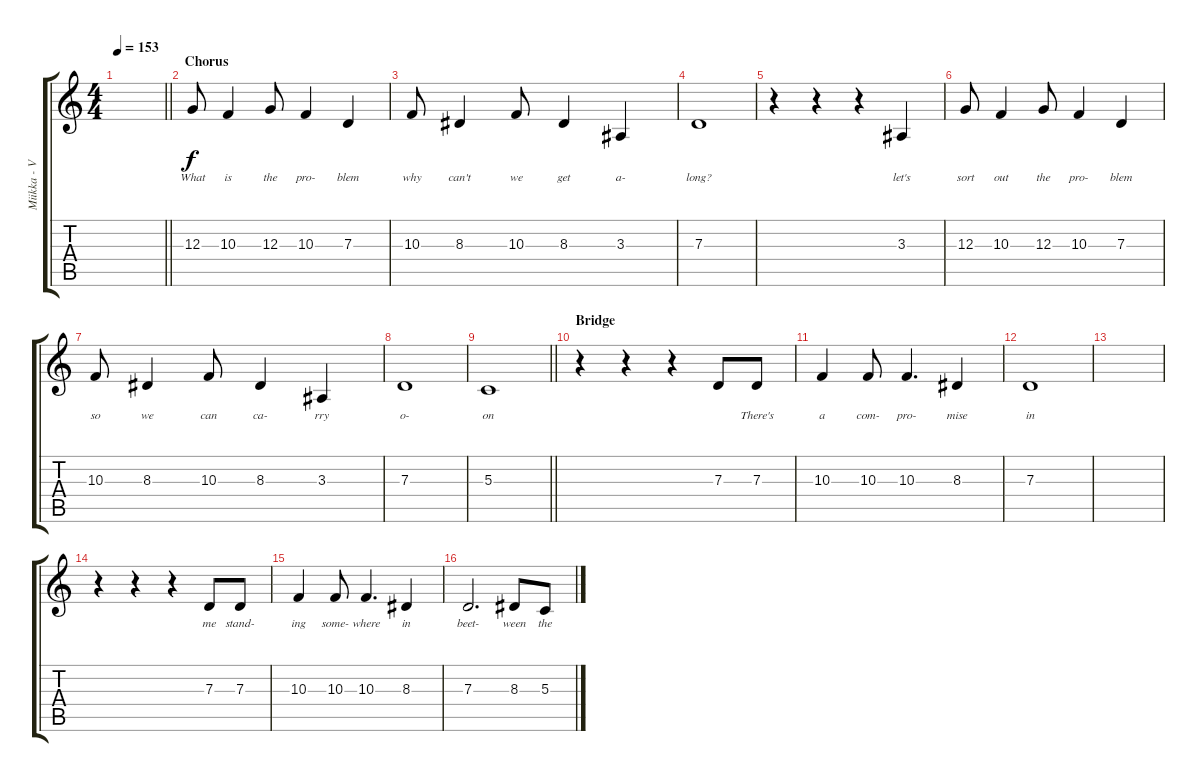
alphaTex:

\track ("Miikka - Voice" "Miikka - V") {instrument violin}
\staff {score tabs}
\tuning (E4 B3 G3 D3 A2 D2) {hide}
\ts (4 4)
\tempo 153
\clef g2
\barLineRight lightlight
\ks c
|
\section ("" "Chorus")
12.3.8{lyrics (0 "What") lyrics (1 "") lyrics (2 "") lyrics (3 "") lyrics (4 "")} 10.3.4{lyrics (0 "is") lyrics (1 "") lyrics (2 "") lyrics (3 "") lyrics (4 "")} 12.3.8{lyrics (0 "the") lyrics (1 "") lyrics (2 "") lyrics (3 "") lyrics (4 "")} 10.3.4{lyrics (0 "pro-") lyrics (1 "") lyrics (2 "") lyrics (3 "") lyrics (4 "")} 7.3.4{lyrics (0 "blem") lyrics (1 "") lyrics (2 "") lyrics (3 "") lyrics (4 "")} |
10.3.8{lyrics (0 "why") lyrics (1 "") lyrics (2 "") lyrics (3 "") lyrics (4 "")} 8.3.4{lyrics (0 "can't") lyrics (1 "") lyrics (2 "") lyrics (3 "") lyrics (4 "")} 10.3.8{lyrics (0 "we") lyrics (1 "") lyrics (2 "") lyrics (3 "") lyrics (4 "")} 8.3.4{lyrics (0 "get") lyrics (1 "") lyrics (2 "") lyrics (3 "") lyrics (4 "")} 3.3.4{lyrics (0 "a-") lyrics (1 "") lyrics (2 "") lyrics (3 "") lyrics (4 "")} |
7.3.1{lyrics (0 "long?") lyrics (1 "") lyrics (2 "") lyrics (3 "") lyrics (4 "")} |
r.4 r.4 r.4 3.3.4{lyrics (0 "let's") lyrics (1 "") lyrics (2 "") lyrics (3 "") lyrics (4 "")} |
12.3.8{lyrics (0 "sort") lyrics (1 "") lyrics (2 "") lyrics (3 "") lyrics (4 "")} 10.3.4{lyrics (0 "out") lyrics (1 "") lyrics (2 "") lyrics (3 "") lyrics (4 "")} 12.3.8{lyrics (0 "the") lyrics (1 "") lyrics (2 "") lyrics (3 "") lyrics (4 "")} 10.3.4{lyrics (0 "pro-") lyrics (1 "") lyrics (2 "") lyrics (3 "") lyrics (4 "")} 7.3.4{lyrics (0 "blem") lyrics (1 "") lyrics (2 "") lyrics (3 "") lyrics (4 "")} |
10.3.8{lyrics (0 "so") lyrics (1 "") lyrics (2 "") lyrics (3 "") lyrics (4 "")} 8.3.4{lyrics (0 "we") lyrics (1 "") lyrics (2 "") lyrics (3 "") lyrics (4 "")} 10.3.8{lyrics (0 "can") lyrics (1 "") lyrics (2 "") lyrics (3 "") lyrics (4 "")} 8.3.4{lyrics (0 "ca-") lyrics (1 "") lyrics (2 "") lyrics (3 "") lyrics (4 "")} 3.3.4{lyrics (0 "rry") lyrics (1 "") lyrics (2 "") lyrics (3 "") lyrics (4 "")} |
7.3.1{lyrics (0 "o-") lyrics (1 "") lyrics (2 "") lyrics (3 "") lyrics (4 "")} |
\barLineRight lightlight
5.3.1{lyrics (0 "on") lyrics (1 "") lyrics (2 "") lyrics (3 "") lyrics (4 "")} |
\section ("" "Bridge")
r.4 r.4 r.4 7.3.8{lyrics (0 "") lyrics (1 "") lyrics (2 "") lyrics (3 "") lyrics (4 "")} 7.3.8{lyrics (0 "There's") lyrics (1 "") lyrics (2 "") lyrics (3 "") lyrics (4 "")} |
10.3.4{lyrics (0 "a") lyrics (1 "") lyrics (2 "") lyrics (3 "") lyrics (4 "")} 10.3.8{lyrics (0 "com-") lyrics (1 "") lyrics (2 "") lyrics (3 "") lyrics (4 "")} 10.3.4{d lyrics (0 "pro-") lyrics (1 "") lyrics (2 "") lyrics (3 "") lyrics (4 "")} 8.3.4{lyrics (0 "mise") lyrics (1 "") lyrics (2 "") lyrics (3 "") lyrics (4 "")} |
7.3.1{lyrics (0 "in") lyrics (1 "") lyrics (2 "") lyrics (3 "") lyrics (4 "")} |
|
r.4 r.4 r.4 7.3.8{lyrics (0 "me") lyrics (1 "") lyrics (2 "") lyrics (3 "") lyrics (4 "")} 7.3.8{lyrics (0 "stand-") lyrics (1 "") lyrics (2 "") lyrics (3 "") lyrics (4 "")} |
10.3.4{lyrics (0 "ing") lyrics (1 "") lyrics (2 "") lyrics (3 "") lyrics (4 "")} 10.3.8{lyrics (0 "some-") lyrics (1 "") lyrics (2 "") lyrics (3 "") lyrics (4 "")} 10.3.4{d lyrics (0 "where") lyrics (1 "") lyrics (2 "") lyrics (3 "") lyrics (4 "")} 8.3.4{lyrics (0 "in") lyrics (1 "") lyrics (2 "") lyrics (3 "") lyrics (4 "")} |
7.3.2{d lyrics (0 "beet-") lyrics (1 "") lyrics (2 "") lyrics (3 "") lyrics (4 "")} 8.3.8{lyrics (0 "ween") lyrics (1 "") lyrics (2 "") lyrics (3 "") lyrics (4 "")} 5.3.8{lyrics (0 "the") lyrics (1 "") lyrics (2 "") lyrics (3 "") lyrics (4 "")}
